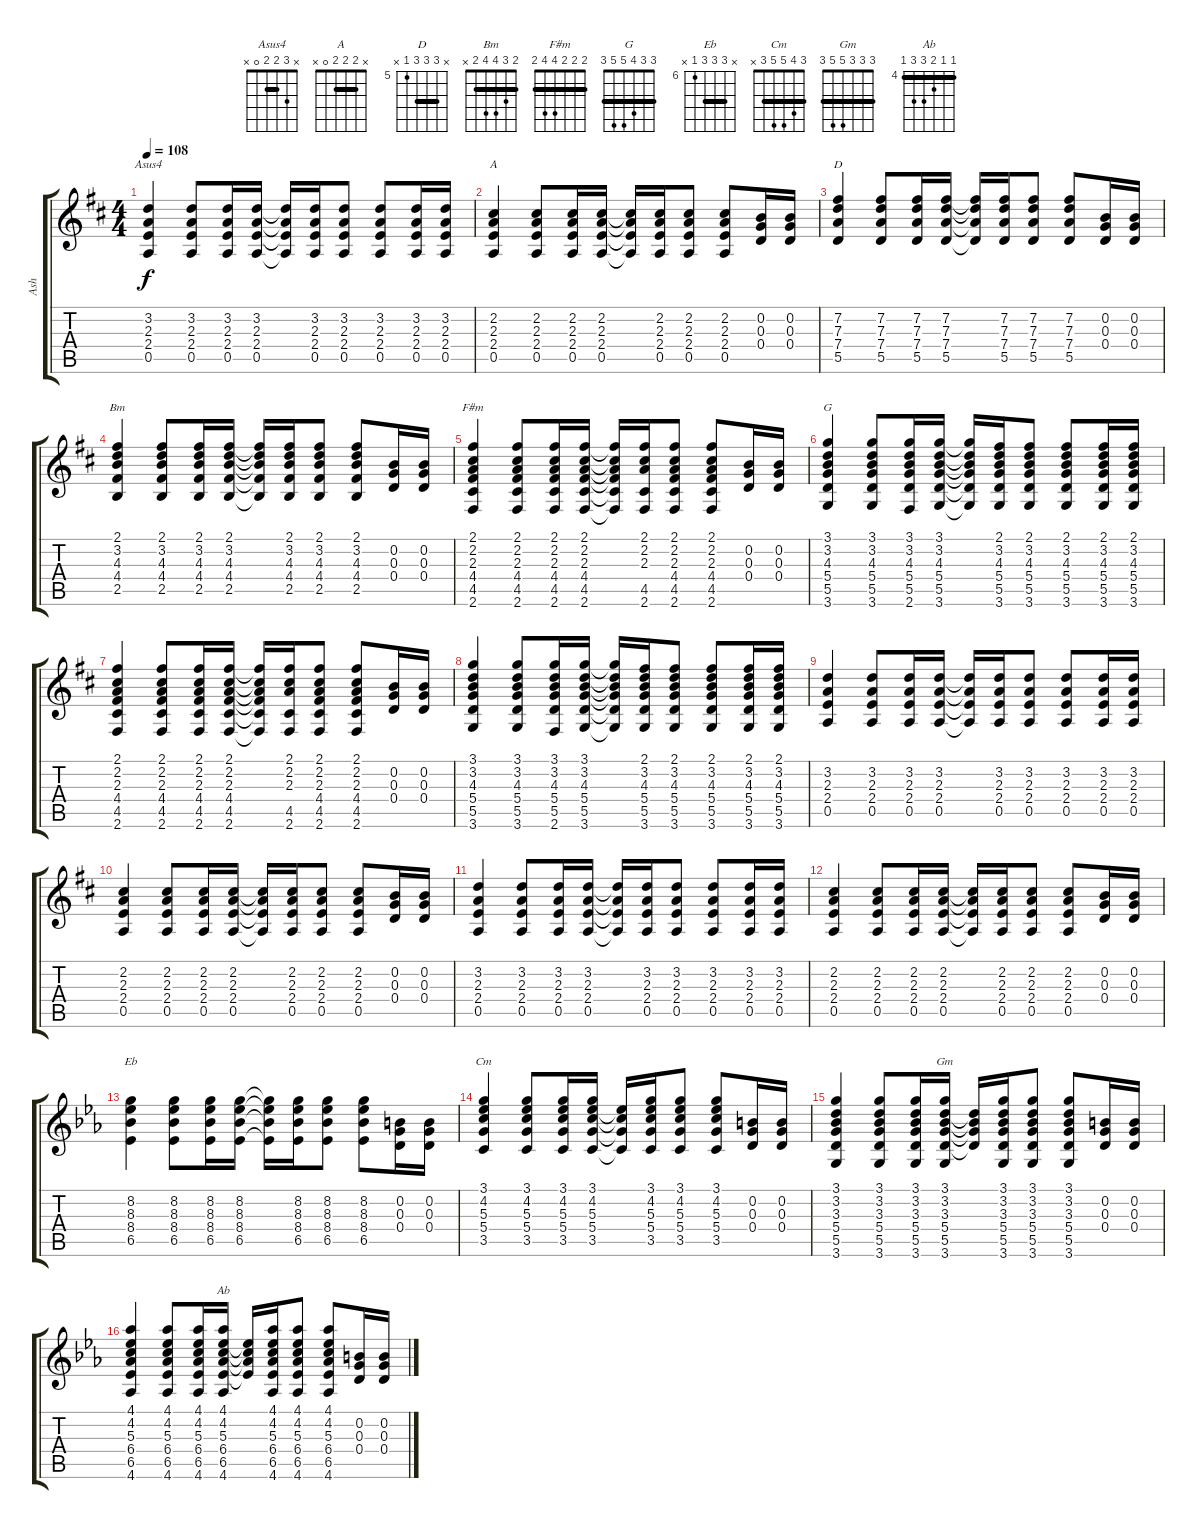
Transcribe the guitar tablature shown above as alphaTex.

\track ("Ash" "Ash") {instrument electricguitarclean}
\staff {score tabs}
\tuning (E4 B3 G3 D3 A2 E2) {hide}
\chord ("Asus4" x 3 2 2 0 x) {barre 2}
\chord ("A" x 2 2 2 0 x) {barre 2}
\chord ("D" x 7 7 7 5 x) {firstfret 5 barre 7}
\chord ("Bm" 2 3 4 4 2 x) {barre 2}
\chord ("F#m" 2 2 2 4 4 2) {barre 2}
\chord ("G" 3 3 4 5 5 3) {barre 3}
\chord ("Eb" x 8 8 8 6 x) {firstfret 6 barre 8}
\chord ("Cm" 3 4 5 5 3 x) {barre 3}
\chord ("Gm" 3 3 3 5 5 3) {barre 3}
\chord ("Ab" 4 4 5 6 6 4) {firstfret 4 barre 4}
\ts (4 4)
\tempo 108
\clef g2
\ks d
(3.2 2.3 2.4 0.5).4{ch "Asus4" dy f} (3.2 2.3 2.4 0.5).8 (3.2 2.3 2.4 0.5).16 (3.2 2.3 2.4 0.5).16 (3.2{t} 2.3{t} 2.4{t} 0.5{t}).16 (3.2 2.3 2.4 0.5).16 (3.2 2.3 2.4 0.5).8 (3.2 2.3 2.4 0.5).8 (3.2 2.3 2.4 0.5).16 (3.2 2.3 2.4 0.5).16 |
(2.2 2.3 2.4 0.5).4{ch "A"} (2.2 2.3 2.4 0.5).8 (2.2 2.3 2.4 0.5).16 (2.2 2.3 2.4 0.5).16 (2.2{t} 2.3{t} 2.4{t} 0.5{t}).16 (2.2 2.3 2.4 0.5).16 (2.2 2.3 2.4 0.5).8 (2.2 2.3 2.4 0.5).8 (0.2 0.3 0.4).16 (0.2 0.3 0.4).16 |
(7.2 7.3 7.4 5.5).4{ch "D" volume 8 instrument distortionguitar} (7.2 7.3 7.4 5.5).8 (7.2 7.3 7.4 5.5).16 (7.2 7.3 7.4 5.5).16 (7.2{t} 7.3{t} 7.4{t} 5.5{t}).16 (7.2 7.3 7.4 5.5).16 (7.2 7.3 7.4 5.5).8 (7.2 7.3 7.4 5.5).8 (0.2 0.3 0.4).16 (0.2 0.3 0.4).16 |
(2.1 3.2 4.3 4.4 2.5).4{ch "Bm"} (2.1 3.2 4.3 4.4 2.5).8 (2.1 3.2 4.3 4.4 2.5).16 (2.1 3.2 4.3 4.4 2.5).16 (2.1{t} 3.2{t} 4.3{t} 4.4{t} 2.5{t}).16 (2.1 3.2 4.3 4.4 2.5).16 (2.1 3.2 4.3 4.4 2.5).8 (2.1 3.2 4.3 4.4 2.5).8 (0.2 0.3 0.4).16 (0.2 0.3 0.4).16 |
(2.1 2.2 2.3 4.4 4.5 2.6).4{ch "F#m"} (2.1 2.2 2.3 4.4 4.5 2.6).8 (2.1 2.2 2.3 4.4 4.5 2.6).16 (2.1 2.2 2.3 4.4 4.5 2.6).16 (2.1{t} 2.2{t} 2.3{t} 4.4{t} 4.5{t} 2.6{t}).16 (2.1 2.2 2.3 4.5 2.6).16 (2.1 2.2 2.3 4.4 4.5 2.6).8 (2.1 2.2 2.3 4.4 4.5 2.6).8 (0.2 0.3 0.4).16 (0.2 0.3 0.4).16 |
(3.1 3.2 4.3 5.4 5.5 3.6).4{ch "G"} (3.1 3.2 4.3 5.4 5.5 3.6).8 (3.1 3.2 4.3 5.4 5.5 2.6).16 (3.1 3.2 4.3 5.4 5.5 3.6).16 (3.1{t} 3.2{t} 4.3{t} 5.4{t} 5.5{t} 3.6{t}).16 (2.1 3.2 4.3 5.4 5.5 3.6).16 (2.1 3.2 4.3 5.4 5.5 3.6).8 (2.1 3.2 4.3 5.4 5.5 3.6).8 (2.1 3.2 4.3 5.4 5.5 3.6).16 (2.1 3.2 4.3 5.4 5.5 3.6).16 |
(2.1 2.2 2.3 4.4 4.5 2.6).4 (2.1 2.2 2.3 4.4 4.5 2.6).8 (2.1 2.2 2.3 4.4 4.5 2.6).16 (2.1 2.2 2.3 4.4 4.5 2.6).16 (2.1{t} 2.2{t} 2.3{t} 4.4{t} 4.5{t} 2.6{t}).16 (2.1 2.2 2.3 4.5 2.6).16 (2.1 2.2 2.3 4.4 4.5 2.6).8 (2.1 2.2 2.3 4.4 4.5 2.6).8 (0.2 0.3 0.4).16 (0.2 0.3 0.4).16 |
(3.1 3.2 4.3 5.4 5.5 3.6).4 (3.1 3.2 4.3 5.4 5.5 3.6).8 (3.1 3.2 4.3 5.4 5.5 2.6).16 (3.1 3.2 4.3 5.4 5.5 3.6).16 (3.1{t} 3.2{t} 4.3{t} 5.4{t} 5.5{t} 3.6{t}).16 (2.1 3.2 4.3 5.4 5.5 3.6).16 (2.1 3.2 4.3 5.4 5.5 3.6).8 (2.1 3.2 4.3 5.4 5.5 3.6).8 (2.1 3.2 4.3 5.4 5.5 3.6).16 (2.1 3.2 4.3 5.4 5.5 3.6).16 |
(3.2 2.3 2.4 0.5).4 (3.2 2.3 2.4 0.5).8 (3.2 2.3 2.4 0.5).16 (3.2 2.3 2.4 0.5).16 (3.2{t} 2.3{t} 2.4{t} 0.5{t}).16 (3.2 2.3 2.4 0.5).16 (3.2 2.3 2.4 0.5).8 (3.2 2.3 2.4 0.5).8 (3.2 2.3 2.4 0.5).16 (3.2 2.3 2.4 0.5).16 |
(2.2 2.3 2.4 0.5).4 (2.2 2.3 2.4 0.5).8 (2.2 2.3 2.4 0.5).16 (2.2 2.3 2.4 0.5).16 (2.2{t} 2.3{t} 2.4{t} 0.5{t}).16 (2.2 2.3 2.4 0.5).16 (2.2 2.3 2.4 0.5).8 (2.2 2.3 2.4 0.5).8 (0.2 0.3 0.4).16 (0.2 0.3 0.4).16 |
(3.2 2.3 2.4 0.5).4 (3.2 2.3 2.4 0.5).8 (3.2 2.3 2.4 0.5).16 (3.2 2.3 2.4 0.5).16 (3.2{t} 2.3{t} 2.4{t} 0.5{t}).16 (3.2 2.3 2.4 0.5).16 (3.2 2.3 2.4 0.5).8 (3.2 2.3 2.4 0.5).8 (3.2 2.3 2.4 0.5).16 (3.2 2.3 2.4 0.5).16 |
(2.2 2.3 2.4 0.5).4 (2.2 2.3 2.4 0.5).8 (2.2 2.3 2.4 0.5).16 (2.2 2.3 2.4 0.5).16 (2.2{t} 2.3{t} 2.4{t} 0.5{t}).16 (2.2 2.3 2.4 0.5).16 (2.2 2.3 2.4 0.5).8 (2.2 2.3 2.4 0.5).8 (0.2 0.3 0.4).16 (0.2 0.3 0.4).16 |
\ks eb
(8.2 8.3 8.4 6.5).4{ch "Eb"} (8.2 8.3 8.4 6.5).8 (8.2 8.3 8.4 6.5).16 (8.2 8.3 8.4 6.5).16 (8.2{t} 8.3{t} 8.4{t} 6.5{t}).16 (8.2 8.3 8.4 6.5).16 (8.2 8.3 8.4 6.5).8 (8.2 8.3 8.4 6.5).8 (0.2 0.3 0.4).16 (0.2 0.3 0.4).16 |
(3.1 4.2 5.3 5.4 3.5).4{ch "Cm"} (3.1 4.2 5.3 5.4 3.5).8 (3.1 4.2 5.3 5.4 3.5).16 (3.1 4.2 5.3 5.4 3.5).16 (4.2{t} 5.3{t} 5.4{t} 3.5{t}).16 (3.1 4.2 5.3 5.4 3.5).16 (3.1 4.2 5.3 5.4 3.5).8 (3.1 4.2 5.3 5.4 3.5).8 (0.2 0.3 0.4).16 (0.2 0.3 0.4).16 |
(3.1 3.2 3.3 5.4 5.5 3.6).4 (3.1 3.2 3.3 5.4 5.5 3.6).8 (3.1 3.2 3.3 5.4 5.5 3.6).16 (3.1 3.2 3.3 5.4 5.5 3.6).16{ch "Gm"} (3.2{t} 3.3{t} 5.4{t} 5.5{t}).16 (3.1 3.2 3.3 5.4 5.5 3.6).16 (3.1 3.2 3.3 5.4 5.5 3.6).8 (3.1 3.2 3.3 5.4 5.5 3.6).8 (0.2 0.3 0.4).16 (0.2 0.3 0.4).16 |
(4.1 4.2 5.3 6.4 6.5 4.6).4 (4.1 4.2 5.3 6.4 6.5 4.6).8 (4.1 4.2 5.3 6.4 6.5 4.6).16 (4.1 4.2 5.3 6.4 6.5 4.6).16{ch "Ab"} (4.2{t} 5.3{t} 6.4{t} 6.5{t}).16 (4.1 4.2 5.3 6.4 6.5 4.6).16 (4.1 4.2 5.3 6.4 6.5 4.6).8 (4.1 4.2 5.3 6.4 6.5 4.6).8 (0.2 0.3 0.4).16 (0.2 0.3 0.4).16
